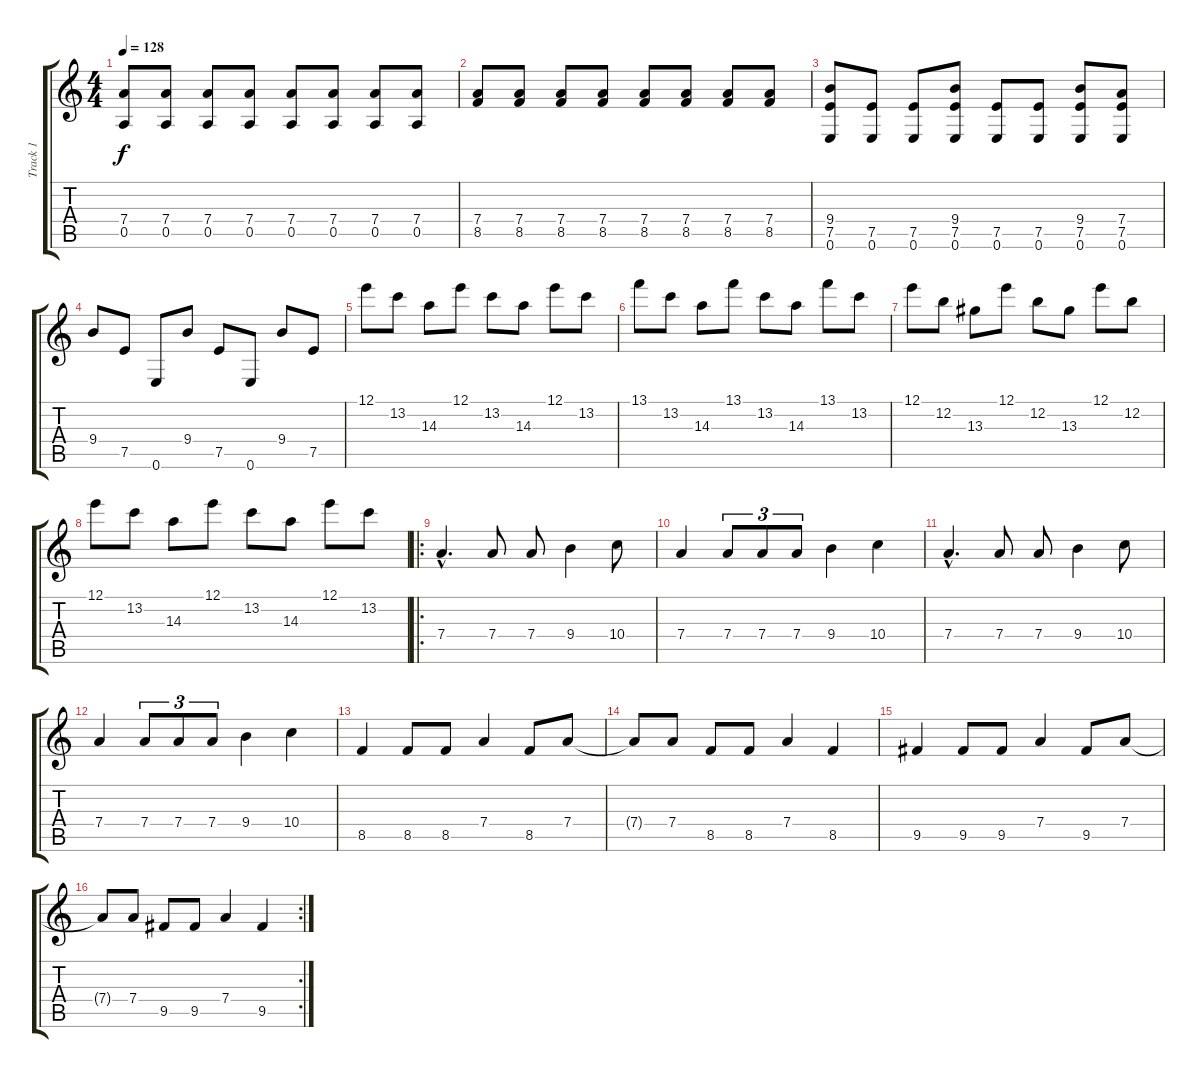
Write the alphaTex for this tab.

\track ("Track 1" "Track 1") {instrument overdrivenguitar}
\staff {score tabs}
\tuning (E4 B3 G3 D3 A2 E2) {hide}
\ts (4 4)
\tempo 128
\clef g2
\ks c
(7.4 0.5).8{dy f} (7.4 0.5).8 (7.4 0.5).8 (7.4 0.5).8 (7.4 0.5).8 (7.4 0.5).8 (7.4 0.5).8 (7.4 0.5).8 |
(7.4 8.5).8 (7.4 8.5).8 (7.4 8.5).8 (7.4 8.5).8 (7.4 8.5).8 (7.4 8.5).8 (7.4 8.5).8 (7.4 8.5).8 |
(9.4 7.5 0.6).8 (7.5 0.6).8 (7.5 0.6).8 (9.4 7.5 0.6).8 (7.5 0.6).8 (7.5 0.6).8 (9.4 7.5 0.6).8 (7.4 7.5 0.6).8 |
9.4.8 7.5.8 0.6.8 9.4.8 7.5.8 0.6.8 9.4.8 7.5.8 |
12.1.8 13.2.8 14.3.8 12.1.8 13.2.8 14.3.8 12.1.8 13.2.8 |
13.1.8 13.2.8 14.3.8 13.1.8 13.2.8 14.3.8 13.1.8 13.2.8 |
12.1.8 12.2.8 13.3.8 12.1.8 12.2.8 13.3.8 12.1.8 12.2.8 |
12.1.8 13.2.8 14.3.8 12.1.8 13.2.8 14.3.8 12.1.8 13.2.8 |
\ro
7.4{hac}.4{d} 7.4.8 7.4.8 9.4.4 10.4.8 |
7.4.4 7.4.8{tu (3 2)} 7.4.8{tu (3 2)} 7.4.8{tu (3 2)} 9.4.4 10.4.4 |
7.4{hac}.4{d} 7.4.8 7.4.8 9.4.4 10.4.8 |
7.4.4 7.4.8{tu (3 2)} 7.4.8{tu (3 2)} 7.4.8{tu (3 2)} 9.4.4 10.4.4 |
8.5.4 8.5.8 8.5.8 7.4.4 8.5.8 7.4.8 |
7.4{t}.8 7.4.8 8.5.8 8.5.8 7.4.4 8.5.4 |
9.5.4 9.5.8 9.5.8 7.4.4 9.5.8 7.4.8 |
\rc 2
7.4{t}.8 7.4.8 9.5.8 9.5.8 7.4.4 9.5.4
